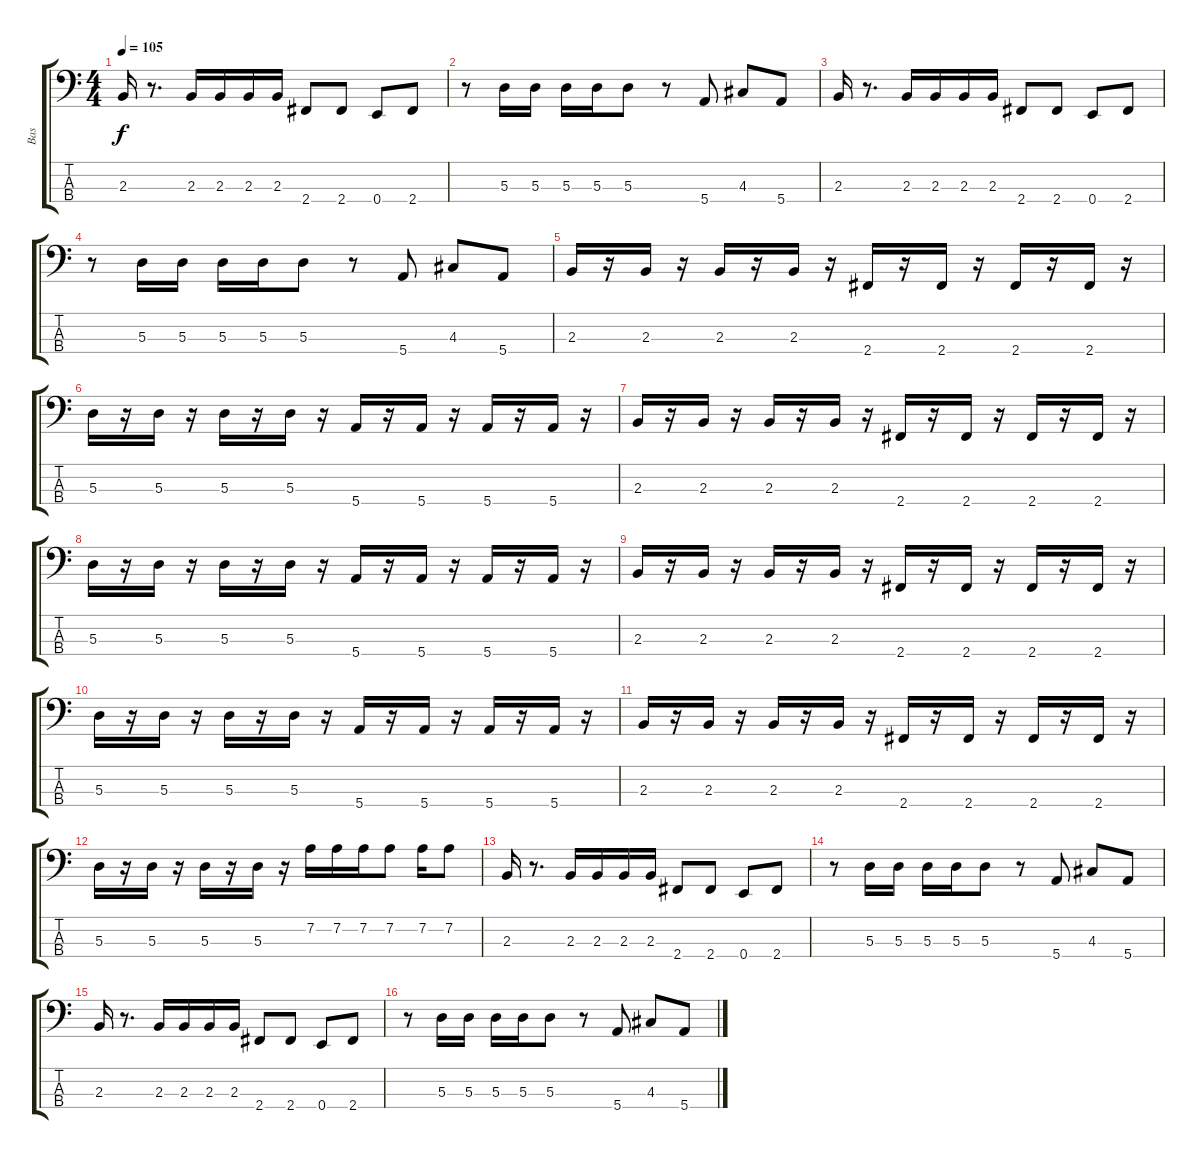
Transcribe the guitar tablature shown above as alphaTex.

\track ("Bas" "Bas") {instrument electricbasspick}
\staff {score tabs}
\tuning (G2 D2 A1 E1) {hide}
\ts (4 4)
\tempo 105
\clef f4
\ks c
2.3.16{dy f} r.8{d} 2.3.16 2.3.16 2.3.16 2.3.16 2.4.8 2.4.8 0.4.8 2.4.8 |
r.8 5.3.16 5.3.16 5.3.16 5.3.16 5.3.8 r.8 5.4.8 4.3.8 5.4.8 |
2.3.16 r.8{d} 2.3.16 2.3.16 2.3.16 2.3.16 2.4.8 2.4.8 0.4.8 2.4.8 |
r.8 5.3.16 5.3.16 5.3.16 5.3.16 5.3.8 r.8 5.4.8 4.3.8 5.4.8 |
2.3.16 r.16 2.3.16 r.16 2.3.16 r.16 2.3.16 r.16 2.4.16 r.16 2.4.16 r.16 2.4.16 r.16 2.4.16 r.16 |
5.3.16 r.16 5.3.16 r.16 5.3.16 r.16 5.3.16 r.16 5.4.16 r.16 5.4.16 r.16 5.4.16 r.16 5.4.16 r.16 |
2.3.16 r.16 2.3.16 r.16 2.3.16 r.16 2.3.16 r.16 2.4.16 r.16 2.4.16 r.16 2.4.16 r.16 2.4.16 r.16 |
5.3.16 r.16 5.3.16 r.16 5.3.16 r.16 5.3.16 r.16 5.4.16 r.16 5.4.16 r.16 5.4.16 r.16 5.4.16 r.16 |
2.3.16 r.16 2.3.16 r.16 2.3.16 r.16 2.3.16 r.16 2.4.16 r.16 2.4.16 r.16 2.4.16 r.16 2.4.16 r.16 |
5.3.16 r.16 5.3.16 r.16 5.3.16 r.16 5.3.16 r.16 5.4.16 r.16 5.4.16 r.16 5.4.16 r.16 5.4.16 r.16 |
2.3.16 r.16 2.3.16 r.16 2.3.16 r.16 2.3.16 r.16 2.4.16 r.16 2.4.16 r.16 2.4.16 r.16 2.4.16 r.16 |
5.3.16 r.16 5.3.16 r.16 5.3.16 r.16 5.3.16 r.16 7.2.16 7.2.16 7.2.16 7.2.8 7.2.16 7.2.8 |
2.3.16 r.8{d} 2.3.16 2.3.16 2.3.16 2.3.16 2.4.8 2.4.8 0.4.8 2.4.8 |
r.8 5.3.16 5.3.16 5.3.16 5.3.16 5.3.8 r.8 5.4.8 4.3.8 5.4.8 |
2.3.16 r.8{d} 2.3.16 2.3.16 2.3.16 2.3.16 2.4.8 2.4.8 0.4.8 2.4.8 |
r.8 5.3.16 5.3.16 5.3.16 5.3.16 5.3.8 r.8 5.4.8 4.3.8 5.4.8
